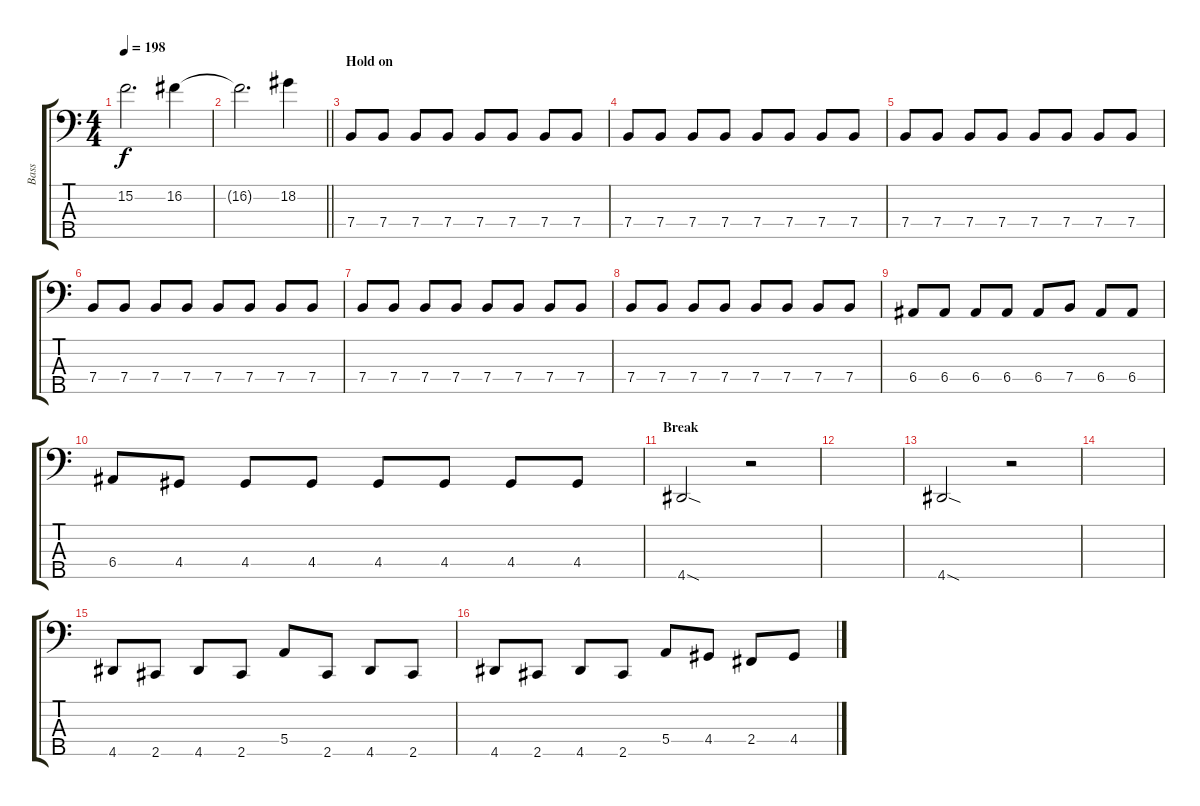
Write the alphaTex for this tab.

\track ("Bass" "Bass") {instrument electricbasspick}
\staff {score tabs}
\tuning (G2 D2 A1 E1 B0) {hide}
\ts (4 4)
\tempo 198
\clef f4
\ks c
15.2.2{d dy f} 16.2.4 |
\barLineRight lightlight
16.2{t}.2{d} 18.2.4 |
\section ("" "Hold on")
7.4.8 7.4.8 7.4.8 7.4.8 7.4.8 7.4.8 7.4.8 7.4.8 |
7.4.8 7.4.8 7.4.8 7.4.8 7.4.8 7.4.8 7.4.8 7.4.8 |
7.4.8 7.4.8 7.4.8 7.4.8 7.4.8 7.4.8 7.4.8 7.4.8 |
7.4.8 7.4.8 7.4.8 7.4.8 7.4.8 7.4.8 7.4.8 7.4.8 |
7.4.8 7.4.8 7.4.8 7.4.8 7.4.8 7.4.8 7.4.8 7.4.8 |
7.4.8 7.4.8 7.4.8 7.4.8 7.4.8 7.4.8 7.4.8 7.4.8 |
6.4.8 6.4.8 6.4.8 6.4.8 6.4.8 7.4.8 6.4.8 6.4.8 |
6.4.8 4.4.8 4.4.8 4.4.8 4.4.8 4.4.8 4.4.8 4.4.8 |
\section ("" "Break")
4.5{sod}.2 r.2 |
|
4.5{sod}.2 r.2 |
|
4.5.8 2.5.8 4.5.8 2.5.8 5.4.8 2.5.8 4.5.8 2.5.8 |
4.5.8 2.5.8 4.5.8 2.5.8 5.4.8 4.4.8 2.4.8 4.4.8
